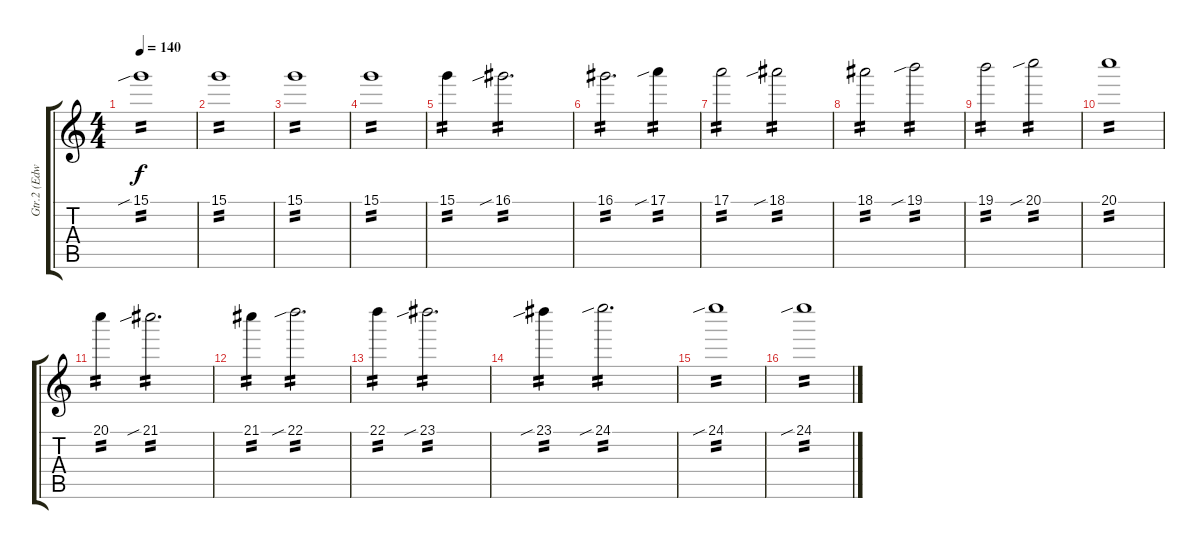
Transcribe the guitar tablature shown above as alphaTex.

\track ("Gtr.2 (Edward O'Brien)" "Gtr.2 (Edw") {instrument electricguitarjazz}
\staff {score tabs}
\tuning (E4 B3 G3 D3 A2 E2) {hide}
\ts (4 4)
\tempo 140
\clef g2
\ks c
15.1{sib}.1{tp 2 dy f} |
15.1.1{tp 2} |
15.1.1{tp 2} |
15.1.1{tp 2} |
15.1.4{tp 2} 16.1{sib}.2{d tp 2} |
16.1.2{d tp 2} 17.1{sib}.4{tp 2} |
17.1.2{tp 2} 18.1{sib}.2{tp 2} |
18.1.2{tp 2} 19.1{sib}.2{tp 2} |
19.1.2{tp 2} 20.1{sib}.2{tp 2} |
20.1.1{tp 2} |
20.1.4{tp 2} 21.1{sib}.2{d tp 2} |
21.1.4{tp 2} 22.1{sib}.2{d tp 2} |
22.1.4{tp 2} 23.1{sib}.2{d tp 2} |
23.1{sib}.4{tp 2} 24.1{sib}.2{d tp 2} |
24.1{sib}.1{tp 2} |
24.1{sib}.1{tp 2}
